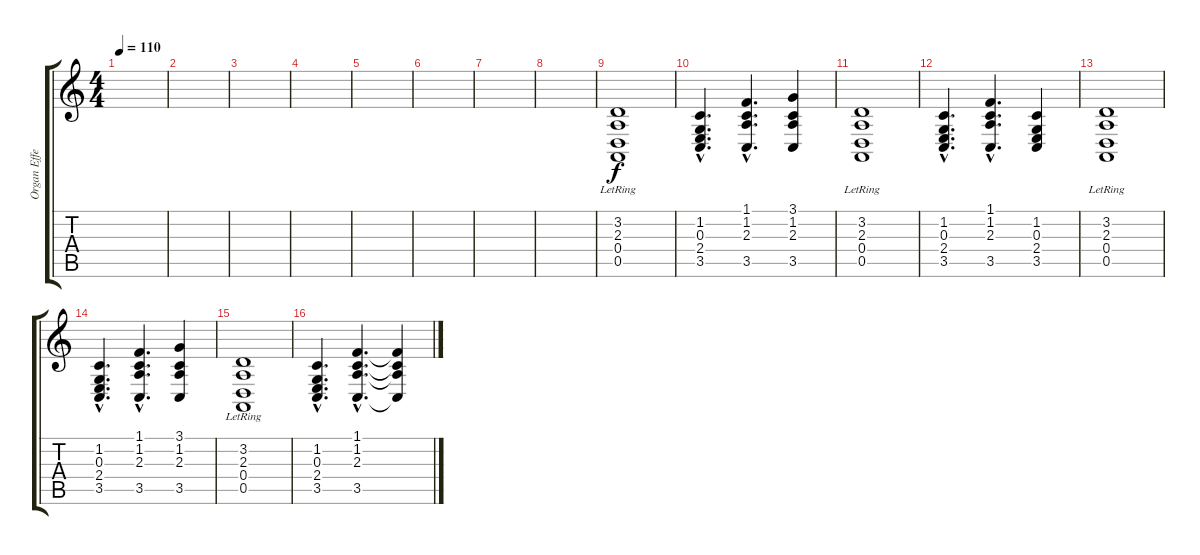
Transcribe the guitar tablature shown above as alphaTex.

\track ("Organ Effect" "Organ Effe") {instrument reedorgan}
\staff {score tabs}
\tuning (E4 B3 G3 D3 A2 D2) {hide}
\ts (4 4)
\tempo 110
\clef g2
\ks c
|
|
|
|
|
|
|
|
(3.2{lr} 2.3{lr} 0.4{lr} 0.5{lr}).1 |
(1.2{hac} 0.3{hac} 2.4{hac} 3.5{hac}).4{d} (1.1{hac} 1.2{hac} 2.3{hac} 3.5{hac}).4{d} (3.1 1.2 2.3 3.5).4 |
(3.2{lr} 2.3{lr} 0.4{lr} 0.5{lr}).1 |
(1.2{hac} 0.3{hac} 2.4{hac} 3.5{hac}).4{d} (1.1{hac} 1.2{hac} 2.3{hac} 3.5{hac}).4{d} (1.2 0.3 2.4 3.5).4 |
(3.2{lr} 2.3{lr} 0.4{lr} 0.5{lr}).1 |
(1.2{hac} 0.3{hac} 2.4{hac} 3.5{hac}).4{d} (1.1{hac} 1.2{hac} 2.3{hac} 3.5{hac}).4{d} (3.1 1.2 2.3 3.5).4 |
(3.2{lr} 2.3{lr} 0.4{lr} 0.5{lr}).1 |
(1.2{hac} 0.3{hac} 2.4{hac} 3.5{hac}).4{d} (1.1{hac} 1.2{hac} 2.3{hac} 3.5{hac}).4{d} (1.1{t} 1.2{t} 2.3{t} 3.5{t}).4
